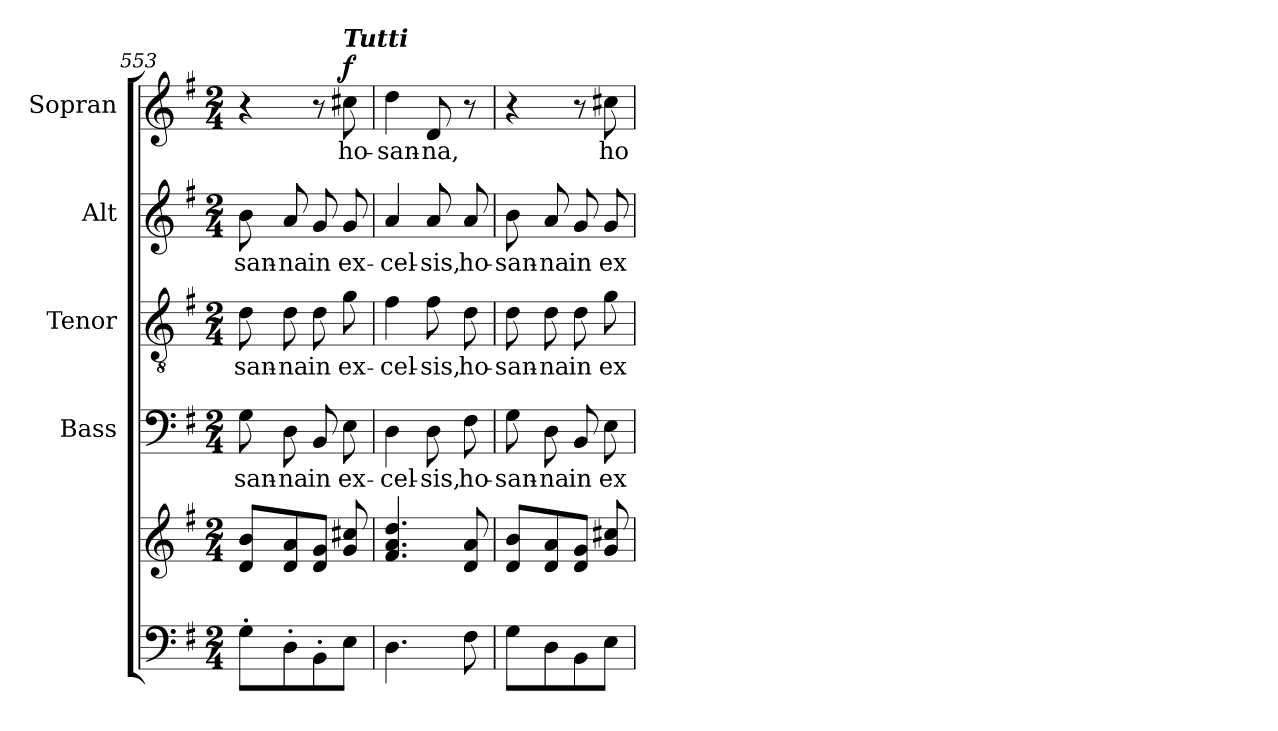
**kern	**kern	**kern	**text	**kern	**text	**kern	**text	**kern	**text	**dynam
*part5	*part5	*part4	*part4	*part3	*part3	*part2	*part2	*part1	*part1	*part1
*staff6	*staff5	*staff4	*staff4	*staff3	*staff3	*staff2	*staff2	*staff1	*staff1	*staff1
*	*	*I"Bass	*	*I"Tenor	*	*I"Alt	*	*I"Sopran	*	*
*	*	*I'B.	*	*I'T.	*	*I'A.	*	*I'S.	*	*
*clefF4	*clefG2	*clefF4	*	*clefGv2	*	*clefG2	*	*clefG2	*	*
*k[f#]	*k[f#]	*k[f#]	*	*k[f#]	*	*k[f#]	*	*k[f#]	*	*
*G:	*G:	*G:	*	*G:	*	*G:	*	*G:	*	*
*M2/4	*M2/4	*M2/4	*	*M2/4	*	*M2/4	*	*M2/4	*	*
=553	=553	=553	=553	=553	=553	=553	=553	=553	=553	=553
!	!	!	!LO:LY:b	!	!LO:LY:b	!	!LO:LY:b	!	!	!
8G'>\L	8d/ 8b/L	8G\	-san-	8d\	-san-	8b\	-san-	4r	.	.
!	!	!	!LO:LY:b	!	!LO:LY:b	!	!LO:LY:b	!	!	!
8D'>\	8d/ 8a/	8D\	-na	8d\	-na	8a/	-na	.	.	.
!	!	!	!LO:LY:b	!	!LO:LY:b	!	!LO:LY:b	!	!	!
8BB'>\	8d/ 8g/J	8BB/	in	8d\	in	8g/	in	8r	.	.
!	!	!	!	!	!	!	!	!LO:TX:a:Bi:t=Tutti	!	!
!	!	!	!LO:LY:b	!	!LO:LY:b	!	!LO:LY:b	!	!LO:LY:b	!LO:DY:a
8E\J	8g/ 8cc#X/	8E\	ex-	8g\	ex-	8g/	ex-	8cc#X\	ho-	f
=554	=554	=554	=554	=554	=554	=554	=554	=554	=554	=554
!	!	!	!LO:LY:b	!	!LO:LY:b	!	!LO:LY:b	!	!LO:LY:b	!
4.D\	4.f#/ 4.a/ 4.dd/	4D\	-cel-	4f#\	-cel-	4a/	-cel-	4dd\	-san-	.
!	!	!	!LO:LY:b	!	!LO:LY:b	!	!LO:LY:b	!	!LO:LY:b	!
.	.	8D\	-sis,	8f#\	-sis,	8a/	-sis,	8d/	-na,	.
!	!	!	!LO:LY:b	!	!LO:LY:b	!	!LO:LY:b	!	!	!
8F#\	8d/ 8a/	8F#\	ho-	8d\	ho-	8a/	ho-	8r	.	.
=555	=555	=555	=555	=555	=555	=555	=555	=555	=555	=555
!	!	!	!LO:LY:b	!	!LO:LY:b	!	!LO:LY:b	!	!	!
8G\L	8d/ 8b/L	8G\	-san-	8d\	-san-	8b\	-san-	4r	.	.
!	!	!	!LO:LY:b	!	!LO:LY:b	!	!LO:LY:b	!	!	!
8D\	8d/ 8a/	8D\	-na	8d\	-na	8a/	-na	.	.	.
!	!	!	!LO:LY:b	!	!LO:LY:b	!	!LO:LY:b	!	!	!
8BB\	8d/ 8g/J	8BB/	in	8d\	in	8g/	in	8r	.	.
!	!	!	!LO:LY:b	!	!LO:LY:b	!	!LO:LY:b	!	!LO:LY:b	!
8E\J	8g/ 8cc#X/	8E\	ex-	8g\	ex-	8g/	ex-	8cc#X\	ho-	.
=	=	=	=	=	=	=	=	=	=	=
*-	*-	*-	*-	*-	*-	*-	*-	*-	*-	*-
